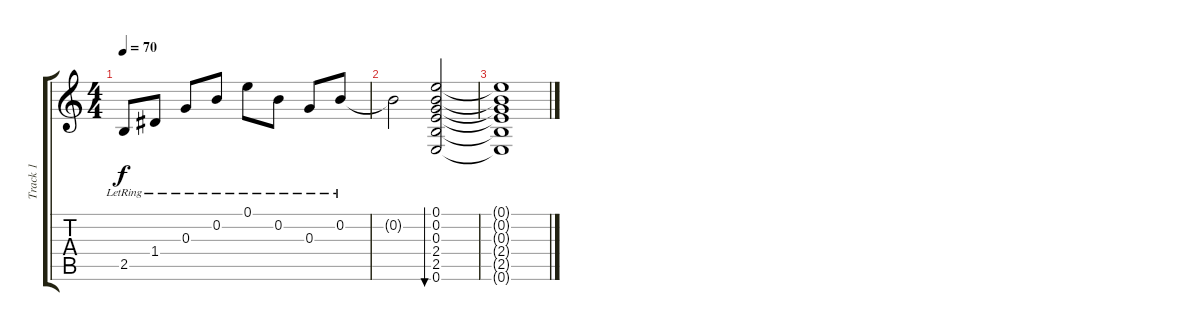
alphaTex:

\track ("Track 1" "Track 1") {instrument acousticguitarsteel}
\staff {score tabs}
\tuning (E4 B3 G3 D3 A2 E2) {hide}
\ts (4 4)
\tempo 70
\clef g2
\ks c
2.5{lr}.8{dy f} 1.4{lr}.8 0.3{lr}.8 0.2{lr}.8 0.1{lr}.8 0.2{lr}.8 0.3{lr}.8 0.2{lr}.8 |
0.2{t}.2 (0.1 0.2 0.3 2.4 2.5 0.6).2{bu 480} |
(0.1{t} 0.2{t} 0.3{t} 2.4{t} 2.5{t} 0.6{t}).1
